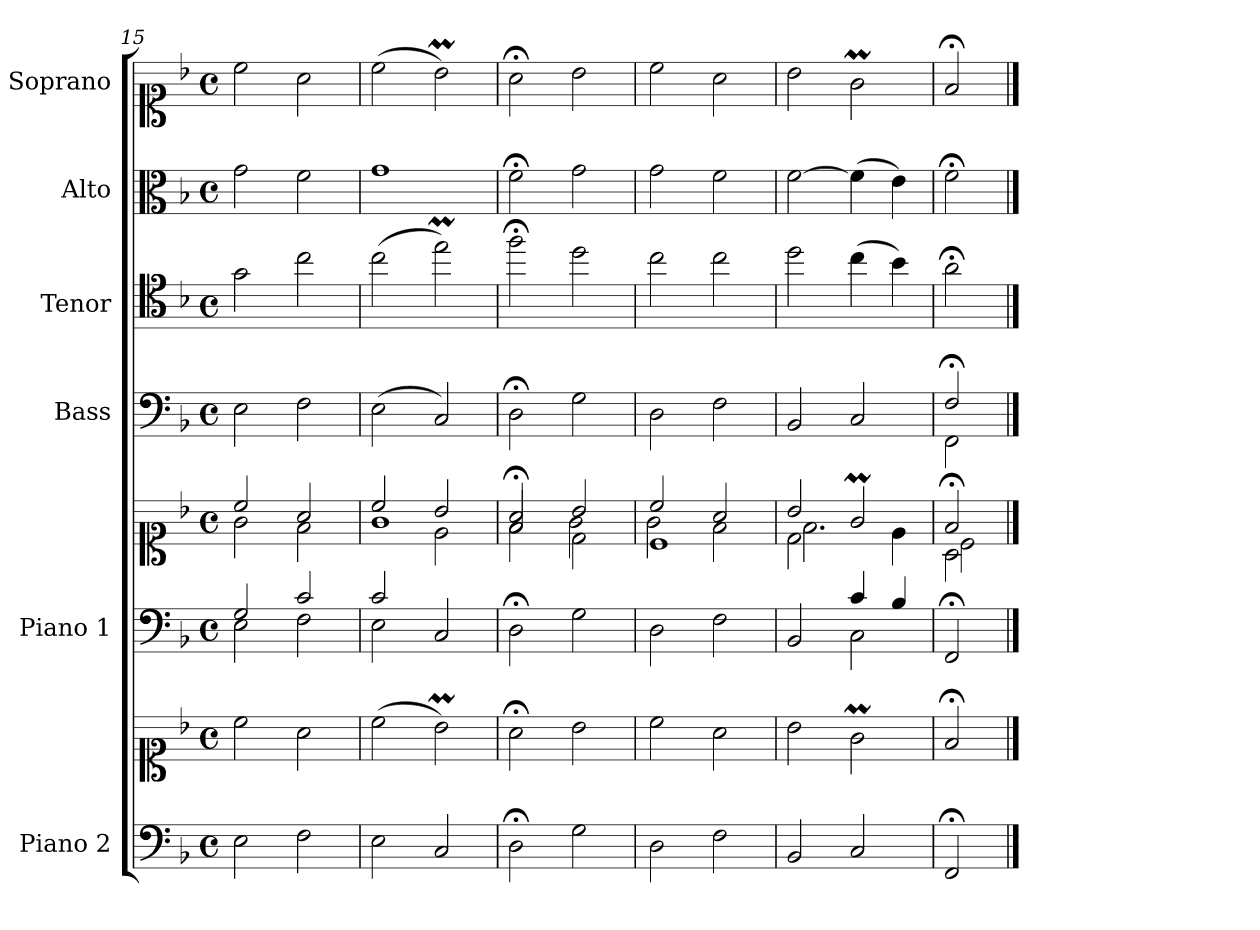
**kern	**kern	**kern	**kern	**kern	**kern	**kern	**kern
*part6	*part6	*part5	*part5	*part4	*part3	*part2	*part1
*staff8	*staff7	*staff6	*staff5	*staff4	*staff3	*staff2	*staff1
*I"Piano 2	*	*I"Piano 1	*	*I"Bass	*I"Tenor	*I"Alto	*I"Soprano
*I'Pno 2	*	*I'Pno 1	*	*I'B.	*I'T.	*I'A.	*I'S.
*clefF4	*clefC1	*clefF4	*clefC1	*clefF4	*clefC4	*clefC3	*clefC1
*	*	*	*	*	*ITrd7c12	*	*
*k[b-]	*k[b-]	*k[b-]	*k[b-]	*k[b-]	*k[b-]	*k[b-]	*k[b-]
*F:	*F:	*F:	*F:	*F:	*F:	*F:	*F:
*M4/4	*M4/4	*M4/4	*M4/4	*M4/4	*M4/4	*M4/4	*M4/4
*met(c)	*met(c)	*met(c)	*met(c)	*met(c)	*met(c)	*met(c)	*met(c)
=15	=15	=15	=15	=15	=15	=15	=15
*	*	*^	*^	*	*	*	*
2E\	2cc\	2G/	2E\	2cc/	2g\	2E\	2G\	2g\	2cc\
2F\	2a\	2c/	2F\	2a/	2f\	2F\	2c\	2f\	2a\
=16	=16	=16	=16	=16	=16	=16	=16	=16	=16
*	*	*	*	*	*^	*	*	*	*
2E\	(2cc\	2c/	2E\	2cc/	2ryy	1g\	(2E\	(2c\	1g\	(2cc\
2C/	2b-M\)	2ryy	2C/	2b-/	2e\	.	2C/)	2em\)	.	2b-M\)
*	*	*v	*v	*	*	*	*	*	*	*
=17	=17	=17	=17	=17	=17	=17	=17	=17	=17
2D;\	2a;<\	2D;\	2a;</	2f\	2f/	2D;<\	2f;<\	2f;<\	2a;<\
2G\	2b-\	2G\	2b-/	2d\	2g\	2G\	2d\	2g\	2b-\
=18	=18	=18	=18	=18	=18	=18	=18	=18	=18
2D\	2cc\	2D\	2cc/	1c\	2g\	2D\	2c\	2g\	2cc\
2F\	2a\	2F\	2a/	.	2f\	2F\	2c\	2f\	2a\
=19	=19	=19	=19	=19	=19	=19	=19	=19	=19
*	*	*^	*	*	*	*	*	*	*
2BB-/	2b-\	2ryy	2BB-/	2b-/	2d\	2.f\	2BB-/	2d\	[>2f\	2b-\
2C/	2gM\	4c/	2C\	2gM/	2ryy	.	2C/	(4c\	(4f\]	2gM\
.	.	4B-/	.	.	.	4e\	.	4B-\)	4e\)	.
*	*	*v	*v	*	*	*	*	*	*	*
=20	=20	=20	=20	=20	=20	=20	=20	=20	=20
*	*	*	*	*	*	*^	*	*	*
2FF;/	2f;</	2FF;/	2f;</	2A\	2c\	2F;</	2FF\	2A;<\	2f;<\	2f;</
*	*	*	*v	*v	*v	*	*	*	*	*
*	*	*	*	*v	*v	*	*	*
==	==	==	==	==	==	==	==
*-	*-	*-	*-	*-	*-	*-	*-
